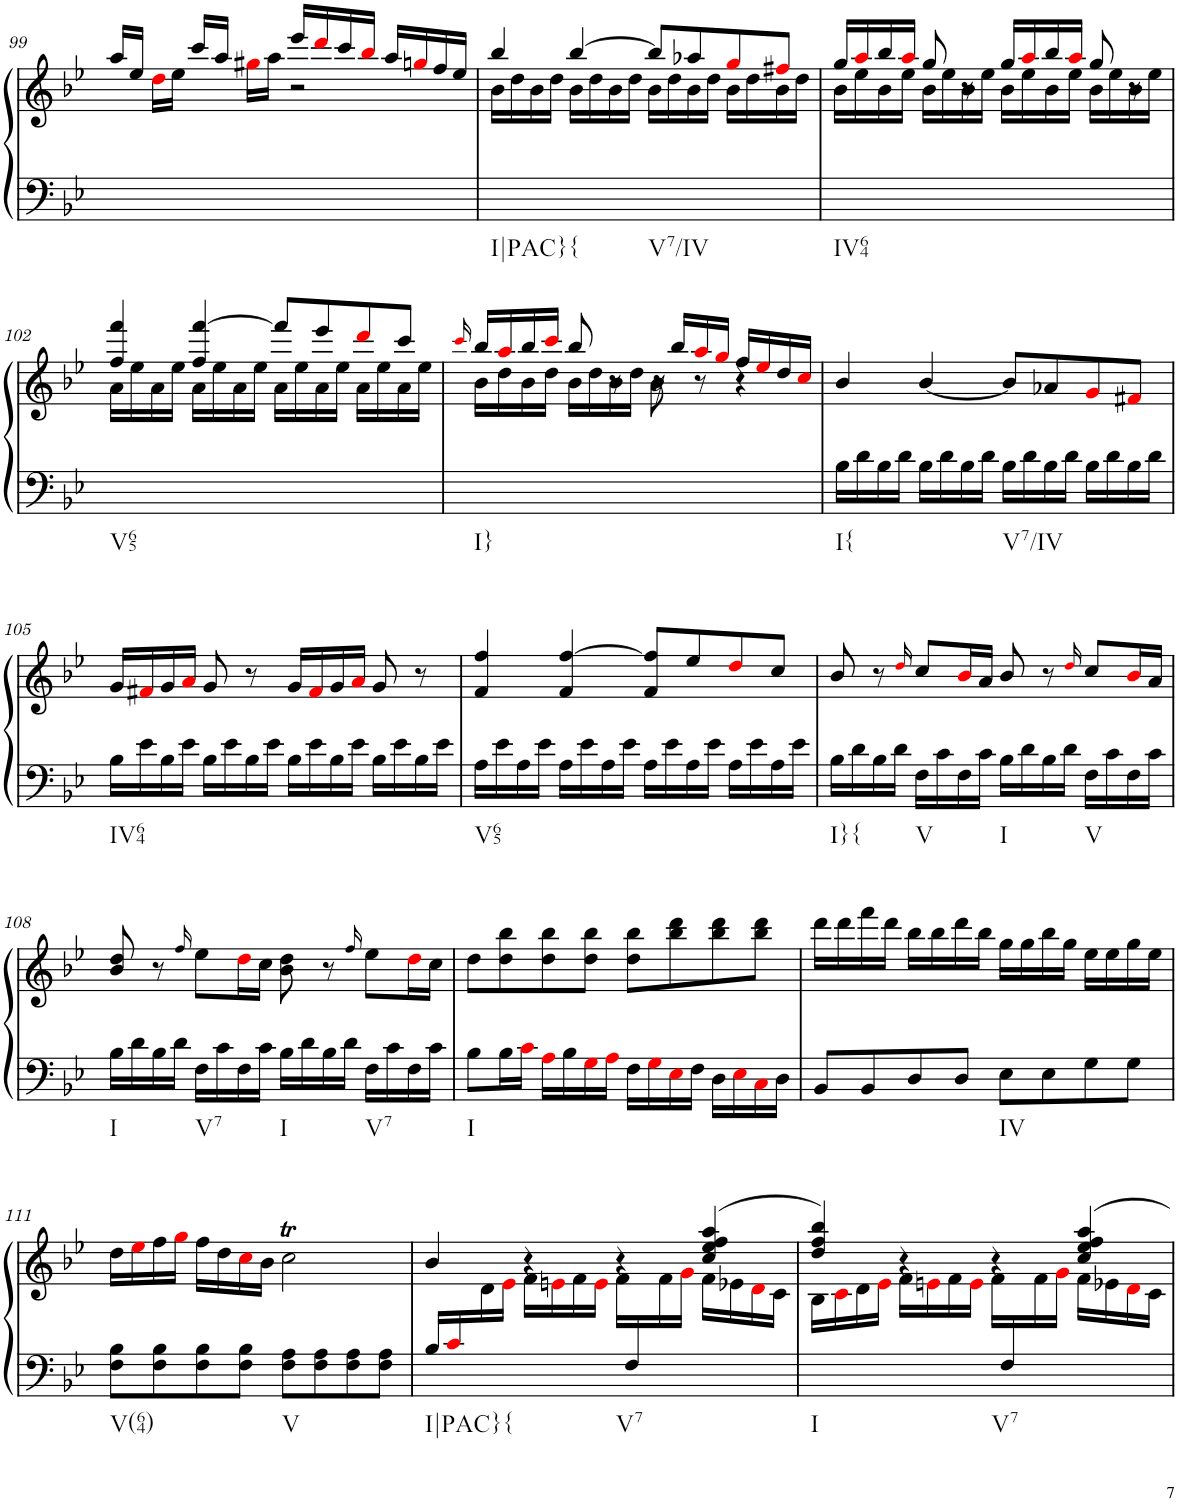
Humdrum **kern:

**kern	**kern
*part1	*part1
*staff2	*staff1
*I"Piano	*
*I'Pno.	*
!!LO:PB:g=z
*clefF4	*clefG2
*k[b-e-]	*k[b-e-]
*M4/4	*M4/4
*met(c)	*met(c)
=99	=99
2ryy	16aa/LL
.	16ee-/JJ
.	16ddi\LL
.	16ee-\JJ
.	16ccc/LL
.	16aa/JJ
.	16gg#Xi\LL
.	16aa\JJ
2r	16eee-/LL
.	16dddi/
.	16ccc/
.	16bb-i/JJ
.	16aa/LL
.	16ggni/
.	16ff/
.	16ee-/JJ
=100	=100
*	*^
!LO:TX:b:t=I|PAC}{	!	!
2ryy	4bb-/	16b-\LL
.	.	16dd\
.	.	16b-\
.	.	16dd\JJ
.	[>4bb-/	16b-\LL
.	.	16dd\
.	.	16b-\
.	.	16dd\JJ
!LO:TX:b:t=V7/IV	!	!
2ryy	8bb-/L]	16b-\LL
.	.	16dd\
.	8aa-X/	16b-\
.	.	16dd\JJ
.	8ggi/	16b-\LL
.	.	16dd\
.	8ff#Xi/J	16b-\
.	.	16dd\JJ
=101	=101	=101
!LO:TX:b:t=IV64	!	!
1ryy	16gg/LL	16b-\LL
.	16aai/	16ee-\
.	16bb-/	16b-\
.	16aai/JJ	16ee-\JJ
.	8gg/	16b-\LL
.	.	16ee-\
.	8r	16b-\
.	.	16ee-\JJ
.	16gg/LL	16b-\LL
.	16aai/	16ee-\
.	16bb-/	16b-\
.	16aai/JJ	16ee-\JJ
.	8gg/	16b-\LL
.	.	16ee-\
.	8r	16b-\
.	.	16ee-\JJ
!!LO:LB:g=z	!!
=102	=102	=102
!LO:TX:b:t=V65	!	!
1ryy	4ff/ 4fff/	16a\LL
.	.	16ee-\
.	.	16a\
.	.	16ee-\JJ
.	4ff/ [>4fff/	16a\LL
.	.	16ee-\
.	.	16a\
.	.	16ee-\JJ
.	8fff/L]	16a\LL
.	.	16ee-\
.	8eee-/	16a\
.	.	16ee-\JJ
.	8dddi/	16a\LL
.	.	16ee-\
.	8ccc/J	16a\
.	.	16ee-\JJ
=103	=103	=103
.	16qccci/	.
!LO:TX:b:t=I}	!	!
8ryy	16bb-/LL	16b-\LL
.	16aai/	16dd\
.	16bb-/	16b-\
.	16ccci/JJ	16dd\JJ
.	8bb-/	16b-\LL
.	.	16dd\
.	8r	16b-\
.	.	16dd\JJ
.	16r	8b-\
.	16bb-/LL	.
8r	16aai/	4.ryy
.	16ggi/JJ	.
4r	16ff/LL	.
.	16ee-i/	.
.	16dd/	.
.	16cci/JJ	.
*	*v	*v
=104	=104
!LO:TX:b:t=I{	!
16B-\LL	4b-/
16d\	.
16B-\	.
16d\JJ	.
16B-\LL	[<4b-/
16d\	.
16B-\	.
16d\JJ	.
!LO:TX:b:t=V7/IV	!
16B-\LL	8b-/L]
16d\	.
16B-\	8a-X/
16d\JJ	.
16B-\LL	8gi/
16d\	.
16B-\	8f#Xi/J
16d\JJ	.
!!LO:LB:g=z
=105	=105
!LO:TX:b:t=IV64	!
16B-\LL	16g/LL
16e-\	16f#Xi/
16B-\	16g/
16e-\JJ	16ai/JJ
16B-\LL	8g/
16e-\	.
16B-\	8r
16e-\JJ	.
16B-\LL	16g/LL
16e-\	16f#i/
16B-\	16g/
16e-\JJ	16ai/JJ
16B-\LL	8g/
16e-\	.
16B-\	8r
16e-\JJ	.
=106	=106
!LO:TX:b:t=V65	!
16A\LL	4f/ 4ff/
16e-\	.
16A\	.
16e-\JJ	.
16A\LL	4f/ [>4ff/
16e-\	.
16A\	.
16e-\JJ	.
16A\LL	8f/ 8ff/]L
16e-\	.
16A\	8ee-/
16e-\JJ	.
16A\LL	8ddi/
16e-\	.
16A\	8cc/J
16e-\JJ	.
=107	=107
!LO:TX:b:t=I}{	!
16B-\LL	8b-/
16d\	.
16B-\	8r
16d\JJ	.
.	16qddi/
!LO:TX:b:t=V	!
16F\LL	8cc/L
16c\	.
16F\	16b-i/L
16c\JJ	16a/JJ
!LO:TX:b:t=I	!
16B-\LL	8b-/
16d\	.
16B-\	8r
16d\JJ	.
.	16qddi/
!LO:TX:b:t=V	!
16F\LL	8cc/L
16c\	.
16F\	16b-i/L
16c\JJ	16a/JJ
!!LO:LB:g=z
=108	=108
!LO:TX:b:t=I	!
16B-\LL	8b-/ 8dd/
16d\	.
16B-\	8r
16d\JJ	.
.	16qff/
!LO:TX:b:t=V7	!
16F\LL	8ee-\L
16c\	.
16F\	16ddi\L
16c\JJ	16cc\JJ
!LO:TX:b:t=I	!
16B-\LL	8b-\ 8dd\
16d\	.
16B-\	8r
16d\JJ	.
.	16qff/
!LO:TX:b:t=V7	!
16F\LL	8ee-\L
16c\	.
16F\	16ddi\L
16c\JJ	16cc\JJ
=109	=109
!LO:TX:b:t=I	!
8B-\L	8dd\L
16B-\L	8dd\ 8bb-\
16ci\JJ	.
16Ai\LL	8dd\ 8bb-\
16B-\	.
16Gi\	8dd\ 8bb-\J
16Ai\JJ	.
16F\LL	8dd\ 8bb-\L
16Gi\	.
16E-i\	8bb-\ 8ddd\
16F\JJ	.
16D\LL	8bb-\ 8ddd\
16E-i\	.
16Ci\	8bb-\ 8ddd\J
16D\JJ	.
=110	=110
8BB-/L	16ddd\LL
.	16ddd\
8BB-/	16fff\
.	16ddd\JJ
8D/	16bb-\LL
.	16bb-\
8D/J	16ddd\
.	16bb-\JJ
!LO:TX:b:t=IV	!
8E-\L	16gg\LL
.	16gg\
8E-\	16bb-\
.	16gg\JJ
8G\	16ee-\LL
.	16ee-\
8G\J	16gg\
.	16ee-\JJ
!!LO:LB:g=z
=111	=111
!LO:TX:b:t=V(64)	!
8F\ 8B-\L	16dd\LL
.	16ee-i\
8F\ 8B-\	16ff\
.	16ggi\JJ
8F\ 8B-\	16ff\LL
.	16dd\
8F\ 8B-\J	16cci\
.	16b-\JJ
!LO:TX:b:t=V	!
8F\ 8A\L	2ccT\
8F\ 8A\	.
8F\ 8A\	.
8F\ 8A\J	.
=112	=112
*	*^
!LO:TX:b:t=I|PAC}{	!	!
16B-/LL	4b-/	8ryy
16ci/	.	.
4.ryy	.	16d\
.	.	16e-i\JJ
.	4r	16f\LL
.	.	16eni\
.	.	16f\
.	.	16ei\JJ
!LO:TX:b:t=V7	!	!
16ryy	4r	16f\LL
16F/	.	16ryy
4.ryy	.	16f\
.	.	16gi\JJ
.	(>4cc/ 4ee-/ 4ff/ 4aa/	16f\LL
.	.	16e-X\
.	.	16di\
.	.	16c\JJ
=113	=113	=113
!LO:TX:b:t=I	!	!
2ryy	4dd/ 4ff/ 4bb-/)	16B-\LL
.	.	16ci\
.	.	16d\
.	.	16e-i\JJ
.	4r	16f\LL
.	.	16eni\
.	.	16f\
.	.	16ei\JJ
!LO:TX:b:t=V7	!	!
16ryy	4r	16f\LL
16F/	.	16ryy
4.ryy	.	16f\
.	.	16gi\JJ
.	4cc/ 4ee-/ 4ff/ 4aa/	16f\LL
.	.	16e-X\
.	.	16di\
.	.	16c\JJ
*	*v	*v
=	=
*-	*-
